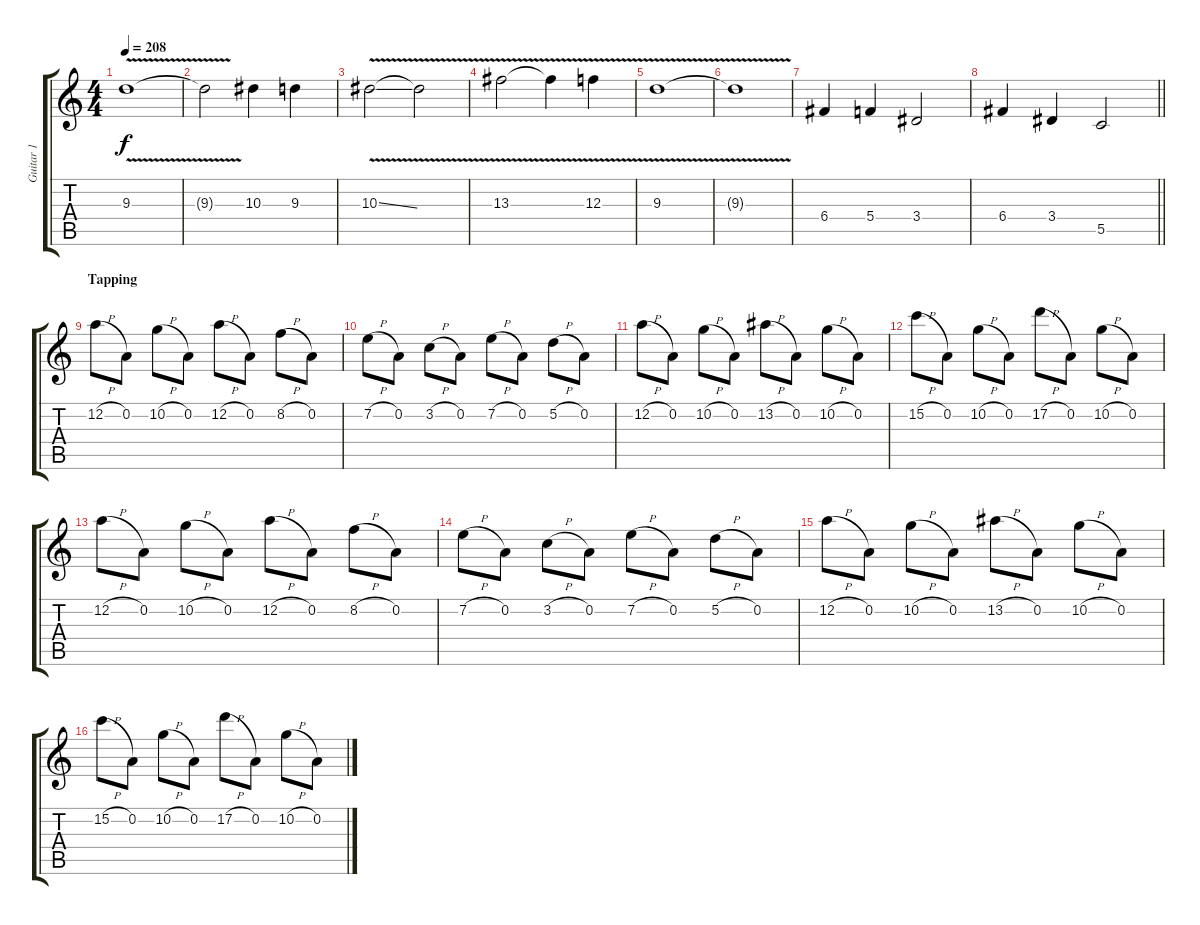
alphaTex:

\track ("Guitar 1" "Guitar 1") {instrument distortionguitar}
\staff {score tabs}
\tuning (D4 A3 F3 C3 G2 D2) {hide}
\ts (4 4)
\tempo 208
\clef g2
\ks c
9.3{v}.1{dy f} |
9.3{t}.2 10.3.4 9.3.4 |
10.3{v ss}.2 10.3{t}.2 |
13.3{v}.2 13.3{t}.4 12.3{v}.4 |
9.3{v}.1 |
9.3{t}.1 |
6.4.4 5.4.4 3.4.2 |
\barLineRight lightlight
6.4.4 3.4.4 5.5.2 |
\section ("" "Tapping")
12.2{h}.8 0.2.8 10.2{h}.8 0.2.8 12.2{h}.8 0.2.8 8.2{h}.8 0.2.8 |
7.2{h}.8 0.2.8 3.2{h}.8 0.2.8 7.2{h}.8 0.2.8 5.2{h}.8 0.2.8 |
12.2{h}.8 0.2.8 10.2{h}.8 0.2.8 13.2{h}.8 0.2.8 10.2{h}.8 0.2.8 |
15.2{h}.8 0.2.8 10.2{h}.8 0.2.8 17.2{h}.8 0.2.8 10.2{h}.8 0.2.8 |
12.2{h}.8 0.2.8 10.2{h}.8 0.2.8 12.2{h}.8 0.2.8 8.2{h}.8 0.2.8 |
7.2{h}.8 0.2.8 3.2{h}.8 0.2.8 7.2{h}.8 0.2.8 5.2{h}.8 0.2.8 |
12.2{h}.8 0.2.8 10.2{h}.8 0.2.8 13.2{h}.8 0.2.8 10.2{h}.8 0.2.8 |
15.2{h}.8 0.2.8 10.2{h}.8 0.2.8 17.2{h}.8 0.2.8 10.2{h}.8 0.2.8
